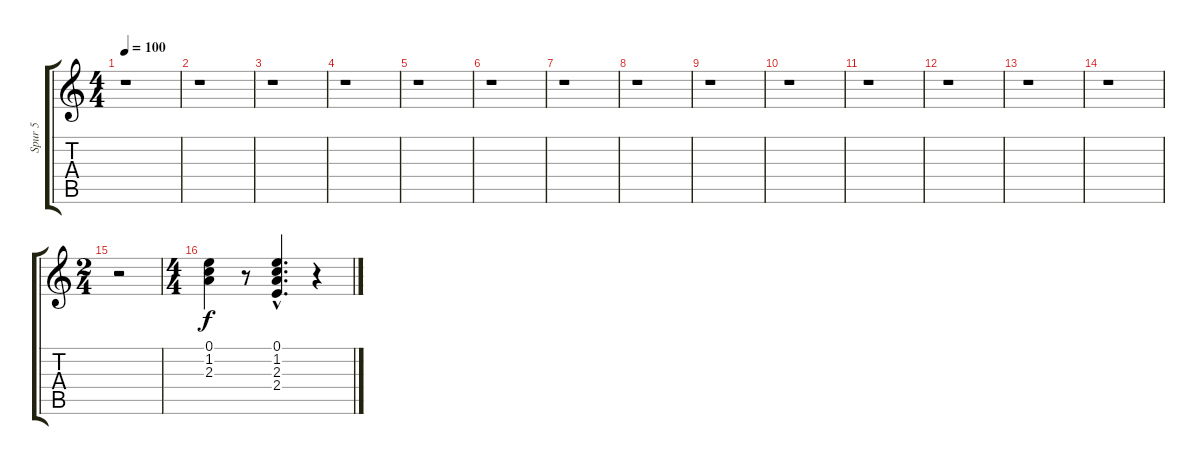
\track ("Spur 5" "Spur 5") {instrument acousticguitarnylon}
\staff {score tabs}
\tuning (E4 B3 G3 D3 A2 E2) {hide}
\ts (4 4)
\tempo 100
\clef g2
\ks c
r.1{dy f instrument acousticguitarnylon} |
r.1 |
r.1 |
r.1 |
r.1 |
r.1 |
r.1 |
r.1 |
r.1 |
r.1 |
r.1 |
r.1 |
r.1 |
r.1 |
\ts (2 4)
r.2 |
\ts (4 4)
(0.1 1.2 2.3).4 r.8 (0.1{hac} 1.2{hac} 2.3{hac} 2.4{hac}).4{d} r.4
